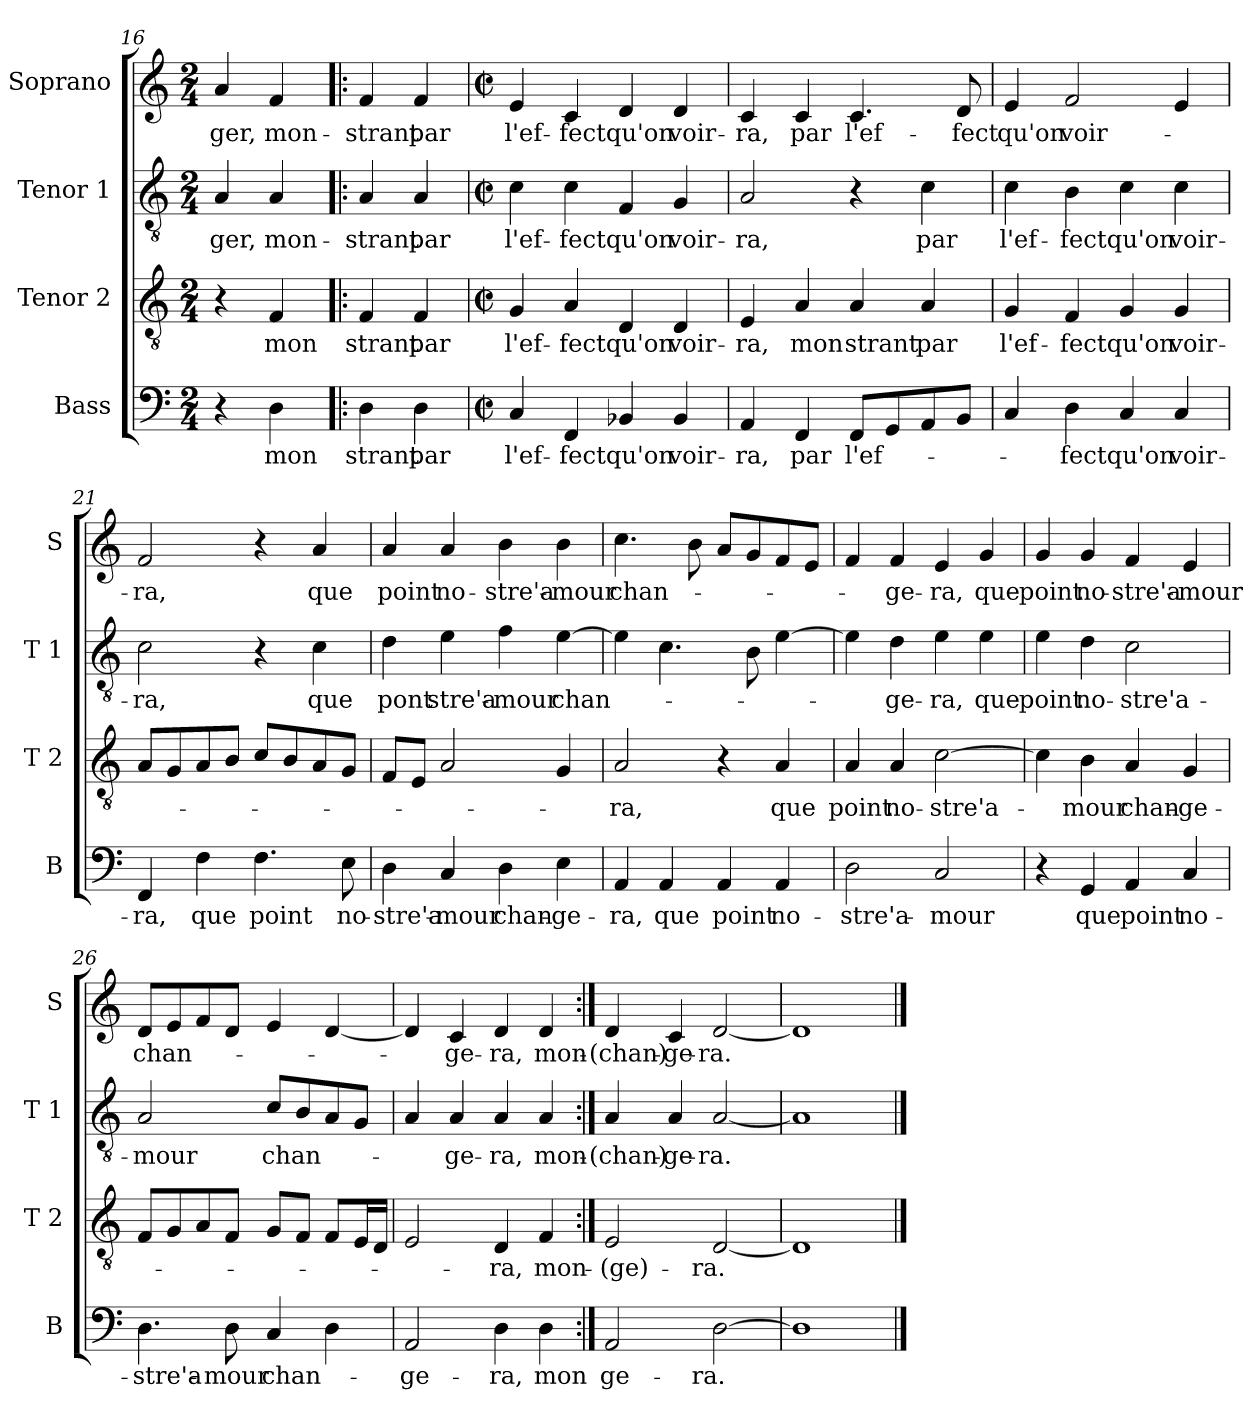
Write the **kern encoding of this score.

**kern	**text	**kern	**text	**kern	**text	**kern	**text
*part4	*part4	*part3	*part3	*part2	*part2	*part1	*part1
*staff4	*staff4	*staff3	*staff3	*staff2	*staff2	*staff1	*staff1
*I"Bass	*	*I"Tenor 2	*	*I"Tenor 1	*	*I"Soprano	*
*I'B	*	*I'T 2	*	*I'T 1	*	*I'S	*
!!LO:LB:g=z
*clefF4	*	*clefGv2	*	*clefGv2	*	*clefG2	*
*k[]	*	*k[]	*	*k[]	*	*k[]	*
*C:	*	*C:	*	*C:	*	*C:	*
*M2/4	*	*M2/4	*	*M2/4	*	*M2/4	*
=16	=16	=16	=16	=16	=16	=16	=16
!	!	!	!	!	!LO:LY:b	!	!LO:LY:b
4r	.	4r	.	4A/	-ger,	4a/	-ger,
!	!LO:LY:b	!	!LO:LY:b	!	!LO:LY:b	!	!LO:LY:b
4D\	mon	4F/	mon	4A/	mon-	4f/	mon-
=17!|:	=17!|:	=17!|:	=17!|:	=17!|:	=17!|:	=17!|:	=17!|:
!	!LO:LY:b	!	!LO:LY:b	!	!LO:LY:b	!	!LO:LY:b
4D\	strant	4F/	strant	4A/	-strant	4f/	-strant
!	!LO:LY:b	!	!LO:LY:b	!	!LO:LY:b	!	!LO:LY:b
4D\	par	4F/	par	4A/	par	4f/	par
=18	=18	=18	=18	=18	=18	=18	=18
*M2/2	*	*M2/2	*	*M2/2	*	*M2/2	*
*met(c|)	*	*met(c|)	*	*met(c|)	*	*met(c|)	*
!	!LO:LY:b	!	!LO:LY:b	!	!LO:LY:b	!	!LO:LY:b
4C/	l'ef-	4G/	l'ef-	4c\	l'ef-	4e/	l'ef-
!	!LO:LY:b	!	!LO:LY:b	!	!LO:LY:b	!	!LO:LY:b
4FF/	-fect	4A/	-fect	4c\	-fect	4c/	-fect
!	!LO:LY:b	!	!LO:LY:b	!	!LO:LY:b	!	!LO:LY:b
4BB-X/	qu'on	4D/	qu'on	4F/	qu'on	4d/	qu'on
!	!LO:LY:b	!	!LO:LY:b	!	!LO:LY:b	!	!LO:LY:b
4BB-/	voir-	4D/	voir-	4G/	voir-	4d/	voir-
=19	=19	=19	=19	=19	=19	=19	=19
!	!LO:LY:b	!	!LO:LY:b	!	!LO:LY:b	!	!LO:LY:b
4AA/	-ra,	4E/	-ra,	2A/	-ra,	4c/	-ra,
!	!LO:LY:b	!	!LO:LY:b	!	!	!	!LO:LY:b
4FF/	par	4A/	mon	.	.	4c/	par
!	!LO:LY:b	!	!LO:LY:b	!	!	!	!LO:LY:b
8FF/L	l'ef-	4A/	strant	4r	.	4.c/	l'ef-
8GG/	.	.	.	.	.	.	.
!	!	!	!LO:LY:b	!	!LO:LY:b	!	!
8AA/	.	4A/	par	4c\	par	.	.
!	!	!	!	!	!	!	!LO:LY:b
8BB/J	.	.	.	.	.	8d/	-fect
=20	=20	=20	=20	=20	=20	=20	=20
!	!	!	!LO:LY:b	!	!LO:LY:b	!	!LO:LY:b
4C/	.	4G/	l'ef-	4c\	l'ef-	4e/	qu'on
!	!LO:LY:b	!	!LO:LY:b	!	!LO:LY:b	!	!LO:LY:b
4D\	-fect	4F/	-fect	4B\	-fect	2f/	voir-
!	!LO:LY:b	!	!LO:LY:b	!	!LO:LY:b	!	!
4C/	qu'on	4G/	qu'on	4c\	qu'on	.	.
!	!LO:LY:b	!	!LO:LY:b	!	!LO:LY:b	!	!
4C/	voir-	4G/	voir-	4c\	voir-	4e/	.
!!LO:LB:g=z
=21	=21	=21	=21	=21	=21	=21	=21
!	!LO:LY:b	!	!	!	!LO:LY:b	!	!LO:LY:b
4FF/	-ra,	8A/L	.	2c\	-ra,	2f/	-ra,
.	.	8G/	.	.	.	.	.
!	!LO:LY:b	!	!	!	!	!	!
4F\	que	8A/	.	.	.	.	.
.	.	8B/J	.	.	.	.	.
!	!LO:LY:b	!	!	!	!	!	!
4.F\	point	8c/L	.	4r	.	4r	.
.	.	8B/	.	.	.	.	.
!	!	!	!	!	!LO:LY:b	!	!LO:LY:b
.	.	8A/	.	4c\	que	4a/	que
!	!LO:LY:b	!	!	!	!	!	!
8E\	no-	8G/J	.	.	.	.	.
=22	=22	=22	=22	=22	=22	=22	=22
!	!LO:LY:b	!	!	!	!LO:LY:b	!	!LO:LY:b
4D\	-stre'a-	8F/L	.	4d\	pont	4a/	point
.	.	8E/J	.	.	.	.	.
!	!LO:LY:b	!	!	!	!LO:LY:b	!	!LO:LY:b
4C/	-mour	2A/	.	4e\	stre'a-	4a/	no-
!	!LO:LY:b	!	!	!	!LO:LY:b	!	!LO:LY:b
4D\	chan-	.	.	4f\	-mour	4b\	-stre'a-
!	!LO:LY:b	!	!	!	!LO:LY:b	!	!LO:LY:b
4E\	-ge-	4G/	.	[4e\	chan-	4b\	-mour
=23	=23	=23	=23	=23	=23	=23	=23
!	!LO:LY:b	!	!LO:LY:b	!	!	!	!LO:LY:b
4AA/	-ra,	2A/	-ra,	4e\]	.	4.cc\	chan-
!	!LO:LY:b	!	!	!	!	!	!
4AA/	que	.	.	4.c\	.	.	.
.	.	.	.	.	.	8b\	.
!	!LO:LY:b	!	!	!	!	!	!
4AA/	point	4r	.	.	.	8a/L	.
.	.	.	.	8B\	.	8g/	.
!	!LO:LY:b	!	!LO:LY:b	!	!	!	!
4AA/	no-	4A/	que	[4e\	.	8f/	.
.	.	.	.	.	.	8e/J	.
=24	=24	=24	=24	=24	=24	=24	=24
!	!LO:LY:b	!	!LO:LY:b	!	!	!	!
2D\	-stre'a-	4A/	point	4e\]	.	4f/	.
!	!	!	!LO:LY:b	!	!LO:LY:b	!	!LO:LY:b
.	.	4A/	no-	4d\	-ge-	4f/	-ge-
!	!LO:LY:b	!	!LO:LY:b	!	!LO:LY:b	!	!LO:LY:b
2C/	-mour	[2c\	-stre'a-	4e\	-ra,	4e/	-ra,
!	!	!	!	!	!LO:LY:b	!	!LO:LY:b
.	.	.	.	4e\	que	4g/	que
=25	=25	=25	=25	=25	=25	=25	=25
!	!	!	!	!	!LO:LY:b	!	!LO:LY:b
4r	.	4c\]	.	4e\	point	4g/	point
!	!LO:LY:b	!	!LO:LY:b	!	!LO:LY:b	!	!LO:LY:b
4GG/	que	4B\	-mour	4d\	no-	4g/	no-
!	!LO:LY:b	!	!LO:LY:b	!	!LO:LY:b	!	!LO:LY:b
4AA/	point	4A/	chan-	2c\	-stre'a-	4f/	-stre'a-
!	!LO:LY:b	!	!LO:LY:b	!	!	!	!LO:LY:b
4C/	no-	4G/	-ge-	.	.	4e/	-mour
!!LO:PB:g=z
=26	=26	=26	=26	=26	=26	=26	=26
!	!LO:LY:b	!	!	!	!LO:LY:b	!	!LO:LY:b
4.D\	-stre'a-	8F/L	.	2A/	-mour	8d/L	chan-
.	.	8G/	.	.	.	8e/	.
.	.	8A/	.	.	.	8f/	.
!	!LO:LY:b	!	!	!	!	!	!
8D\	-mour	8F/J	.	.	.	8d/J	.
!	!LO:LY:b	!	!	!	!LO:LY:b	!	!
4C/	chan-	8G/L	.	8c/L	chan-	4e/	.
.	.	8F/J	.	8B/	.	.	.
4D\	.	8F/L	.	8A/	.	[4d/	.
.	.	16E/L	.	8G/J	.	.	.
.	.	16D/JJ	.	.	.	.	.
=27	=27	=27	=27	=27	=27	=27	=27
!	!LO:LY:b	!	!	!	!	!	!
2AA/	-ge-	2E/	.	4A/	.	4d/]	.
!	!	!	!	!	!LO:LY:b	!	!LO:LY:b
.	.	.	.	4A/	-ge-	4c/	-ge-
!	!LO:LY:b	!	!LO:LY:b	!	!LO:LY:b	!	!LO:LY:b
4D\	-ra,	4D/	-ra,	4A/	-ra,	4d/	-ra,
!	!LO:LY:b	!	!LO:LY:b	!	!LO:LY:b	!	!LO:LY:b
4D\	mon	4F/	mon-	4A/	mon-	4d/	mon-
=28:|!	=28:|!	=28:|!	=28:|!	=28:|!	=28:|!	=28:|!	=28:|!
!	!LO:LY:b	!	!LO:LY:b	!	!LO:LY:b	!	!LO:LY:b
2AA/	ge-	2E/	-(ge)-	4A/	-(chan)-	4d/	-(chan)-
!	!	!	!	!	!LO:LY:b	!	!LO:LY:b
.	.	.	.	4A/	-ge-	4c/	-ge-
!	!LO:LY:b	!	!LO:LY:b	!	!LO:LY:b	!	!LO:LY:b
[2D\	-ra.	[2D/	-ra.	[2A/	-ra.	[2d/	-ra.
=29	=29	=29	=29	=29	=29	=29	=29
1D]	.	1D]	.	1A]	.	1d]	.
==	==	==	==	==	==	==	==
*-	*-	*-	*-	*-	*-	*-	*-
